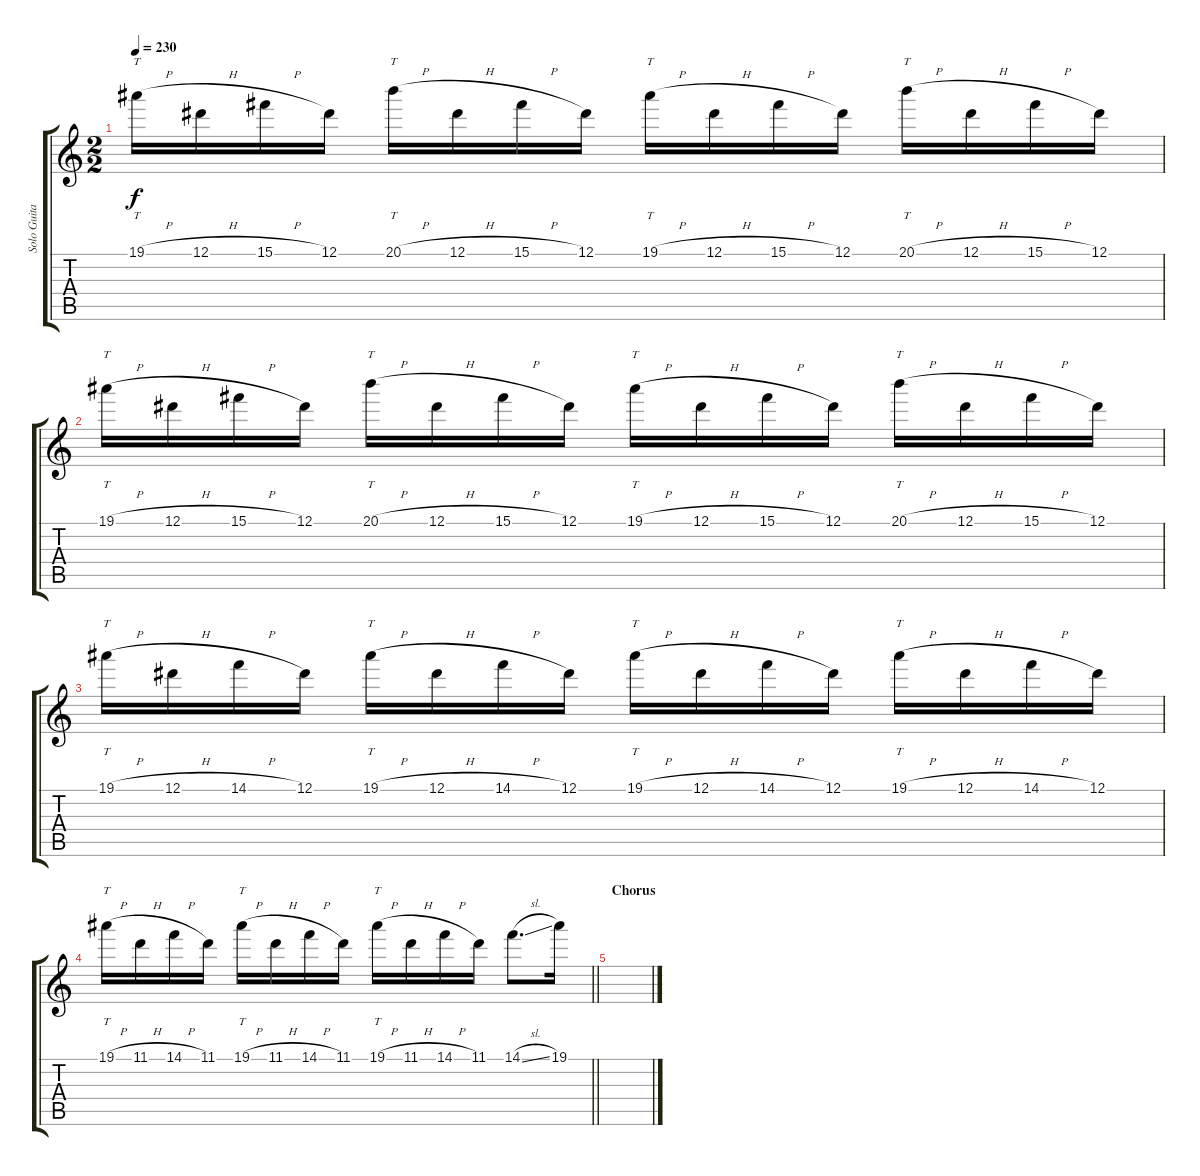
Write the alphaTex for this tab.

\track ("Solo Guitar (Malmsteen)" "Solo Guita") {instrument distortionguitar}
\staff {score tabs}
\tuning (Eb4 Bb3 Gb3 Db3 Ab2 Eb2) {hide}
\ts (2 2)
\tempo 230
\clef g2
\ks c
19.1{h}.16{tt dy f} 12.1{h}.16 15.1{h}.16 12.1.16 20.1{h}.16{tt} 12.1{h}.16 15.1{h}.16 12.1.16 19.1{h}.16{tt} 12.1{h}.16 15.1{h}.16 12.1.16 20.1{h}.16{tt} 12.1{h}.16 15.1{h}.16 12.1.16 |
19.1{h}.16{tt} 12.1{h}.16 15.1{h}.16 12.1.16 20.1{h}.16{tt} 12.1{h}.16 15.1{h}.16 12.1.16 19.1{h}.16{tt} 12.1{h}.16 15.1{h}.16 12.1.16 20.1{h}.16{tt} 12.1{h}.16 15.1{h}.16 12.1.16 |
19.1{h}.16{tt} 12.1{h}.16 14.1{h}.16 12.1.16 19.1{h}.16{tt} 12.1{h}.16 14.1{h}.16 12.1.16 19.1{h}.16{tt} 12.1{h}.16 14.1{h}.16 12.1.16 19.1{h}.16{tt} 12.1{h}.16 14.1{h}.16 12.1.16 |
\barLineRight lightlight
19.1{h}.16{tt} 11.1{h}.16 14.1{h}.16 11.1.16 19.1{h}.16{tt} 11.1{h}.16 14.1{h}.16 11.1.16 19.1{h}.16{tt} 11.1{h}.16 14.1{h}.16 11.1.16 14.1{sl}.8{d} 19.1.16 |
\section ("" "Chorus")
